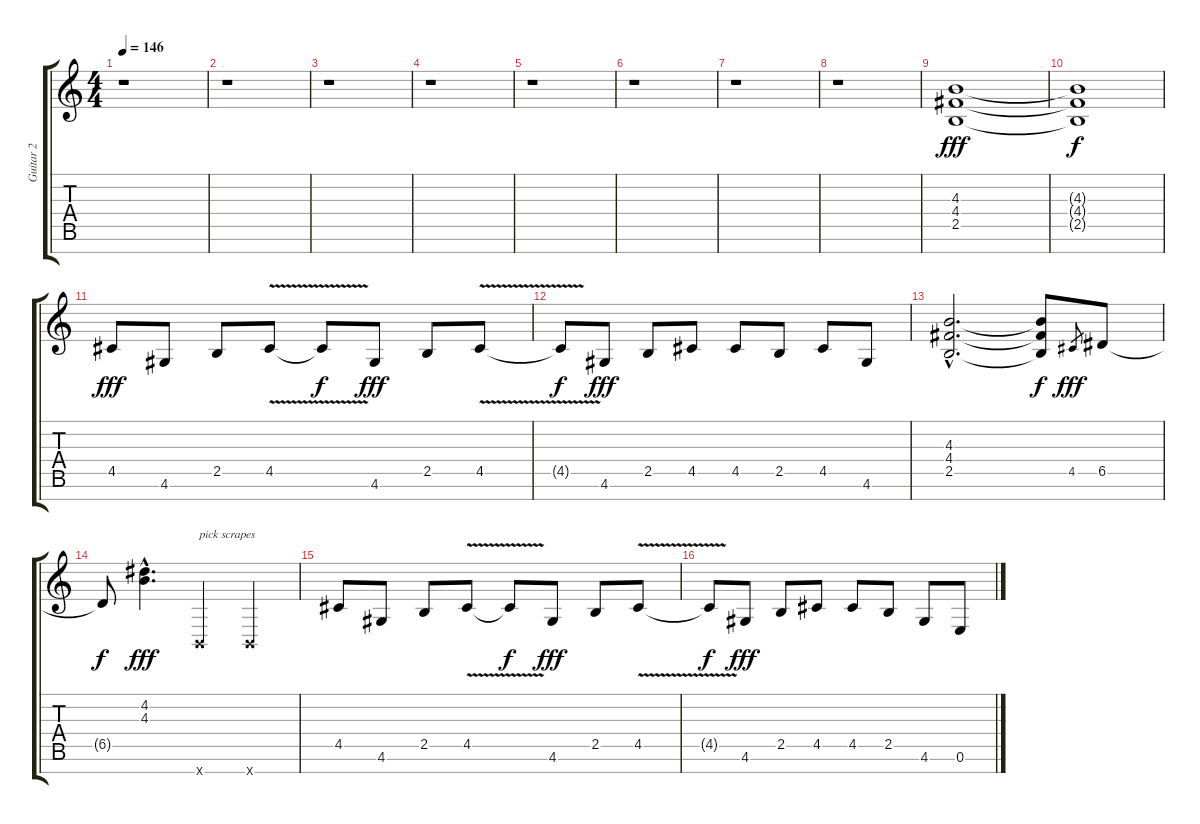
\track ("Guitar 2" "Guitar 2") {instrument distortionguitar}
\staff {score tabs}
\tuning (E4 B3 G3 D3 A2 E2 B1) {hide}
\ts (4 4)
\tempo 146
\clef g2
\ks c
r.1{dy f} |
r.1 |
r.1 |
r.1 |
r.1 |
r.1 |
r.1 |
r.1 |
(4.3 4.4 2.5).1{dy fff} |
(4.3{t} 4.4{t} 2.5{t}).1{dy f} |
4.5.8{dy fff} 4.6.8 2.5.8 4.5{v}.8 4.5{t}.8{dy f} 4.6.8{dy fff} 2.5.8 4.5{v}.8 |
4.5{t}.8{dy f} 4.6.8{dy fff} 2.5.8 4.5.8 4.5.8 2.5.8 4.5.8 4.6.8 |
(4.3{hac} 4.4{hac} 2.5{hac}).2{d} (4.3{t} 4.4{t} 2.5{t}).8{dy f} 4.5.8{gr dy fff} 6.5.8 |
6.5{t}.8{dy f} (4.2{hac} 4.3{hac}).4{d dy fff} 0.7{x}.4{txt "pick scrapes"} 0.7{x}.4 |
4.5.8 4.6.8 2.5.8 4.5{v}.8 4.5{t}.8{dy f} 4.6.8{dy fff} 2.5.8 4.5{v}.8 |
4.5{t}.8{dy f} 4.6.8{dy fff} 2.5.8 4.5.8 4.5.8 2.5.8 4.6.8 0.6.8
